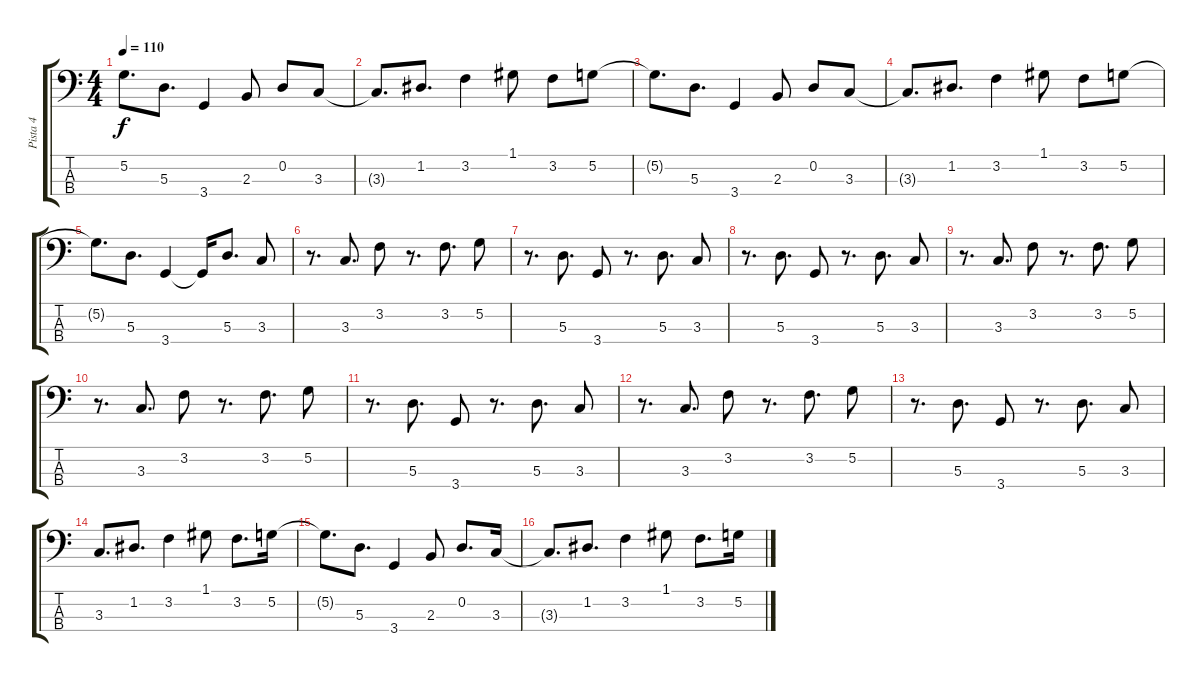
\track ("Pista 4" "Pista 4") {instrument electricbassfinger}
\staff {score tabs}
\tuning (G2 D2 A1 E1) {hide}
\ts (4 4)
\tempo 110
\clef f4
\ks c
5.2{t}.8{d dy f} 5.3.8{d} 3.4.4 2.3.8 0.2.8 3.3.8 |
3.3{t}.8{d} 1.2.8{d} 3.2.4 1.1.8 3.2.8 5.2.8 |
5.2{t}.8{d} 5.3.8{d} 3.4.4 2.3.8 0.2.8 3.3.8 |
3.3{t}.8{d} 1.2.8{d} 3.2.4 1.1.8 3.2.8 5.2.8 |
5.2{t}.8{d} 5.3.8{d} 3.4.4 3.4{t}.16 5.3.8{d} 3.3.8 |
r.8{d} 3.3.8{d} 3.2.8 r.8{d} 3.2.8{d} 5.2.8 |
r.8{d} 5.3.8{d} 3.4.8 r.8{d} 5.3.8{d} 3.3.8 |
r.8{d} 5.3.8{d} 3.4.8 r.8{d} 5.3.8{d} 3.3.8 |
r.8{d} 3.3.8{d} 3.2.8 r.8{d} 3.2.8{d} 5.2.8 |
r.8{d} 3.3.8{d} 3.2.8 r.8{d} 3.2.8{d} 5.2.8 |
r.8{d} 5.3.8{d} 3.4.8 r.8{d} 5.3.8{d} 3.3.8 |
r.8{d} 3.3.8{d} 3.2.8 r.8{d} 3.2.8{d} 5.2.8 |
r.8{d} 5.3.8{d} 3.4.8 r.8{d} 5.3.8{d} 3.3.8 |
3.3.8{d} 1.2.8{d} 3.2.4 1.1.8 3.2.8{d} 5.2.16 |
5.2{t}.8{d} 5.3.8{d} 3.4.4 2.3.8 0.2.8{d} 3.3.16 |
3.3{t}.8{d} 1.2.8{d} 3.2.4 1.1.8 3.2.8{d} 5.2.16
